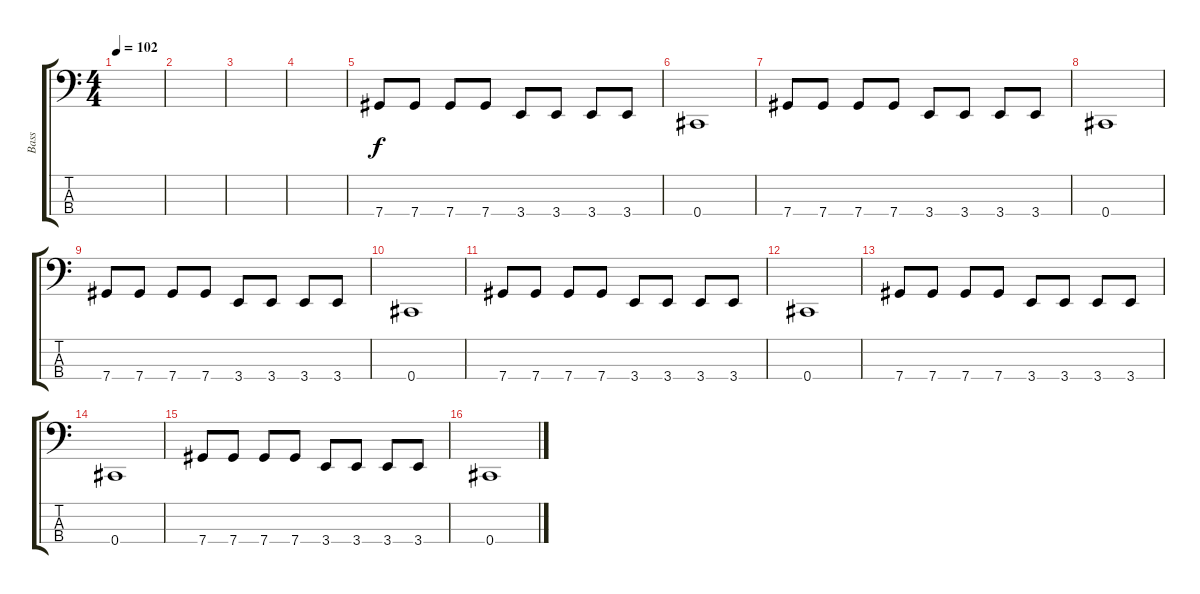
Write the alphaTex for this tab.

\track ("Bass" "Bass") {instrument electricbasspick}
\staff {score tabs}
\tuning (Gb2 Db2 Ab1 Db1) {hide}
\ts (4 4)
\tempo 102
\clef f4
\ks c
|
|
|
|
7.4.8 7.4.8 7.4.8 7.4.8 3.4.8 3.4.8 3.4.8 3.4.8 |
0.4.1 |
7.4.8 7.4.8 7.4.8 7.4.8 3.4.8 3.4.8 3.4.8 3.4.8 |
0.4.1 |
7.4.8 7.4.8 7.4.8 7.4.8 3.4.8 3.4.8 3.4.8 3.4.8 |
0.4.1 |
7.4.8 7.4.8 7.4.8 7.4.8 3.4.8 3.4.8 3.4.8 3.4.8 |
0.4.1 |
7.4.8 7.4.8 7.4.8 7.4.8 3.4.8 3.4.8 3.4.8 3.4.8 |
0.4.1 |
7.4.8 7.4.8 7.4.8 7.4.8 3.4.8 3.4.8 3.4.8 3.4.8 |
0.4.1
